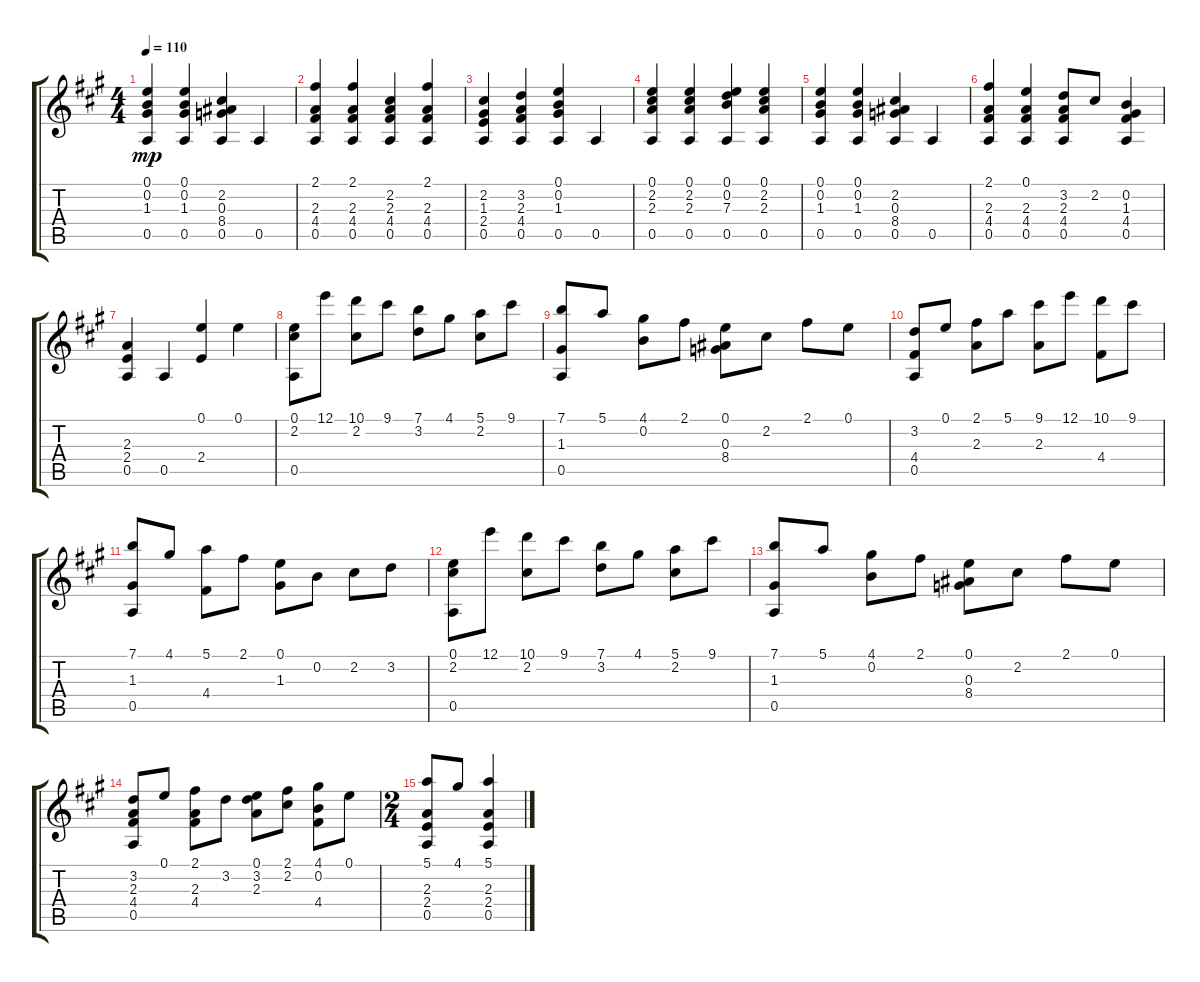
\track "" {instrument acousticguitarnylon}
\staff {score tabs}
\tuning (E4 B3 G3 D3 A2 E2) {hide}
\ts (4 4)
\tempo 110
\clef g2
\ks a
(0.1 0.2 1.3 0.5).4{dy mp} (0.1 0.2 1.3 0.5).4 (2.2 0.3 8.4 0.5).4 0.5.4 |
(2.1 2.3 4.4 0.5).4 (2.1 2.3 4.4 0.5).4 (2.2 2.3 4.4 0.5).4 (2.1 2.3 4.4 0.5).4 |
(2.2 1.3 2.4 0.5).4 (3.2 2.3 4.4 0.5).4 (0.1 0.2 1.3 0.5).4 0.5.4 |
(0.1 2.2 2.3 0.5).4 (0.1 2.2 2.3 0.5).4 (0.1 0.2 7.3 0.5).4 (0.1 2.2 2.3 0.5).4 |
(0.1 0.2 1.3 0.5).4 (0.1 0.2 1.3 0.5).4 (2.2 0.3 8.4 0.5).4 0.5.4 |
(2.1 2.3 4.4 0.5).4 (0.1 2.3 4.4 0.5).4 (3.2 2.3 4.4 0.5).8 2.2.8 (0.2 1.3 4.4 0.5).4 |
(2.3 2.4 0.5).4 0.5.4 (0.1 2.4).4 0.1.4 |
(0.1 2.2 0.5).8 12.1.8 (10.1 2.2).8 9.1.8 (7.1 3.2).8 4.1.8 (5.1 2.2).8 9.1.8 |
(7.1 1.3 0.5).8 5.1.8 (4.1 0.2).8 2.1.8 (0.1 0.3 8.4).8 2.2.8 2.1.8 0.1.8 |
(3.2 4.4 0.5).8 0.1.8 (2.1 2.3).8 5.1.8 (9.1 2.3).8 12.1.8 (10.1 4.4).8 9.1.8 |
(7.1 1.3 0.5).8 4.1.8 (5.1 4.4).8 2.1.8 (0.1 1.3).8 0.2.8 2.2.8 3.2.8 |
(0.1 2.2 0.5).8 12.1.8 (10.1 2.2).8 9.1.8 (7.1 3.2).8 4.1.8 (5.1 2.2).8 9.1.8 |
(7.1 1.3 0.5).8 5.1.8 (4.1 0.2).8 2.1.8 (0.1 0.3 8.4).8 2.2.8 2.1.8 0.1.8 |
(3.2 2.3 4.4 0.5).8 0.1.8 (2.1 2.3 4.4).8 3.2.8 (0.1 3.2 2.3).8 (2.1 2.2).8 (4.1 0.2 4.4).8 0.1.8 |
\ts (2 4)
(5.1 2.3 2.4 0.5).8 4.1.8 (5.1 2.3 2.4 0.5).4
